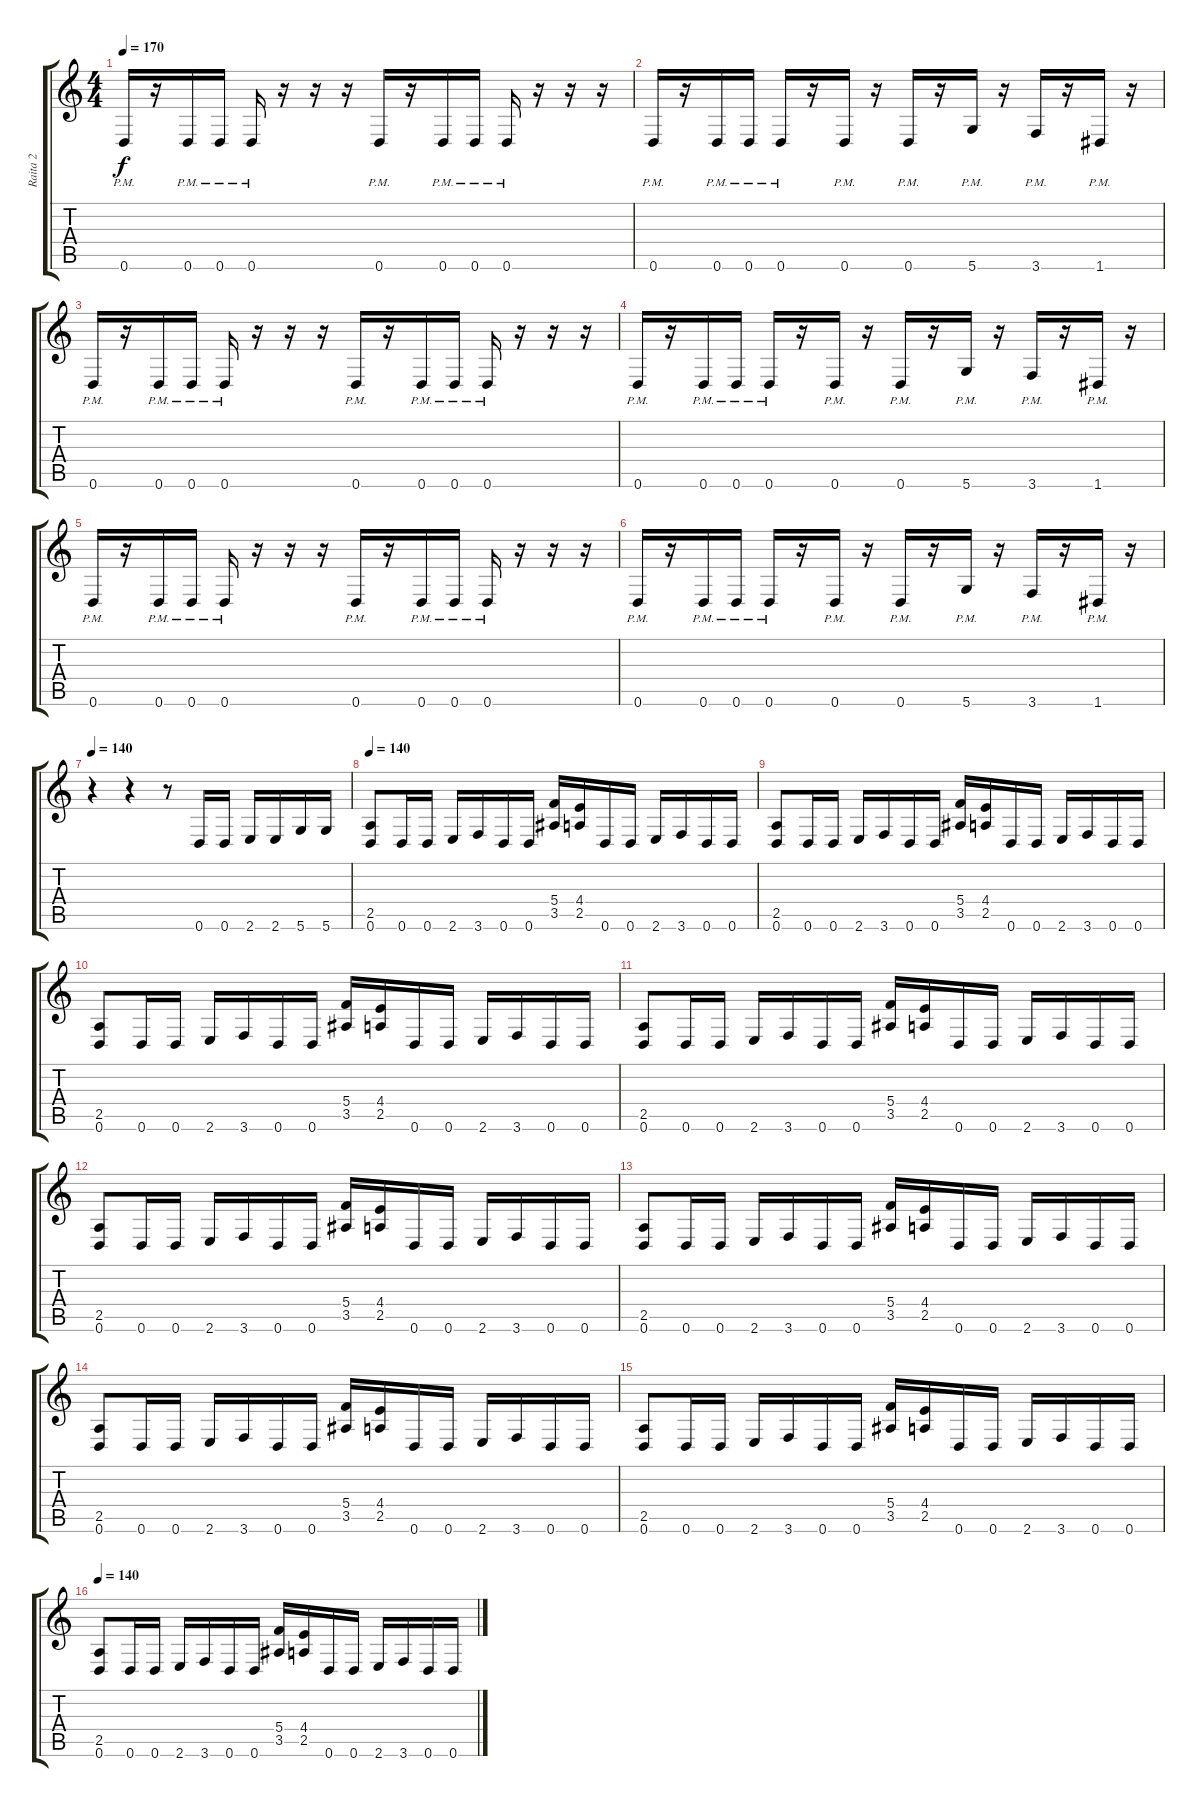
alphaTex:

\track ("Raita 2" "Raita 2") {instrument distortionguitar}
\staff {score tabs}
\tuning (D4 A3 F3 C3 G2 D2) {hide}
\ts (4 4)
\tempo 170
\clef g2
\ks c
0.6{pm}.16{dy f} r.16 0.6{pm}.16 0.6{pm}.16 0.6{pm}.16 r.16 r.16 r.16 0.6{pm}.16 r.16 0.6{pm}.16 0.6{pm}.16 0.6{pm}.16 r.16 r.16 r.16 |
0.6{pm}.16 r.16 0.6{pm}.16 0.6{pm}.16 0.6{pm}.16 r.16 0.6{pm}.16 r.16 0.6{pm}.16 r.16 5.6{pm}.16 r.16 3.6{pm}.16 r.16 1.6{pm}.16 r.16 |
0.6{pm}.16 r.16 0.6{pm}.16 0.6{pm}.16 0.6{pm}.16 r.16 r.16 r.16 0.6{pm}.16 r.16 0.6{pm}.16 0.6{pm}.16 0.6{pm}.16 r.16 r.16 r.16 |
0.6{pm}.16 r.16 0.6{pm}.16 0.6{pm}.16 0.6{pm}.16 r.16 0.6{pm}.16 r.16 0.6{pm}.16 r.16 5.6{pm}.16 r.16 3.6{pm}.16 r.16 1.6{pm}.16 r.16 |
0.6{pm}.16 r.16 0.6{pm}.16 0.6{pm}.16 0.6{pm}.16 r.16 r.16 r.16 0.6{pm}.16 r.16 0.6{pm}.16 0.6{pm}.16 0.6{pm}.16 r.16 r.16 r.16 |
0.6{pm}.16 r.16 0.6{pm}.16 0.6{pm}.16 0.6{pm}.16 r.16 0.6{pm}.16 r.16 0.6{pm}.16 r.16 5.6{pm}.16 r.16 3.6{pm}.16 r.16 1.6{pm}.16 r.16 |
\tempo 140
r.4 r.4 r.8 0.6.16 0.6.16 2.6.16 2.6.16 5.6.16 5.6.16 |
\tempo 140
(2.5 0.6).8 0.6.16 0.6.16 2.6.16 3.6.16 0.6.16 0.6.16 (5.4 3.5).16 (4.4 2.5).16 0.6.16 0.6.16 2.6.16 3.6.16 0.6.16 0.6.16 |
(2.5 0.6).8 0.6.16 0.6.16 2.6.16 3.6.16 0.6.16 0.6.16 (5.4 3.5).16 (4.4 2.5).16 0.6.16 0.6.16 2.6.16 3.6.16 0.6.16 0.6.16 |
(2.5 0.6).8 0.6.16 0.6.16 2.6.16 3.6.16 0.6.16 0.6.16 (5.4 3.5).16 (4.4 2.5).16 0.6.16 0.6.16 2.6.16 3.6.16 0.6.16 0.6.16 |
(2.5 0.6).8 0.6.16 0.6.16 2.6.16 3.6.16 0.6.16 0.6.16 (5.4 3.5).16 (4.4 2.5).16 0.6.16 0.6.16 2.6.16 3.6.16 0.6.16 0.6.16 |
(2.5 0.6).8 0.6.16 0.6.16 2.6.16 3.6.16 0.6.16 0.6.16 (5.4 3.5).16 (4.4 2.5).16 0.6.16 0.6.16 2.6.16 3.6.16 0.6.16 0.6.16 |
(2.5 0.6).8 0.6.16 0.6.16 2.6.16 3.6.16 0.6.16 0.6.16 (5.4 3.5).16 (4.4 2.5).16 0.6.16 0.6.16 2.6.16 3.6.16 0.6.16 0.6.16 |
(2.5 0.6).8 0.6.16 0.6.16 2.6.16 3.6.16 0.6.16 0.6.16 (5.4 3.5).16 (4.4 2.5).16 0.6.16 0.6.16 2.6.16 3.6.16 0.6.16 0.6.16 |
(2.5 0.6).8 0.6.16 0.6.16 2.6.16 3.6.16 0.6.16 0.6.16 (5.4 3.5).16 (4.4 2.5).16 0.6.16 0.6.16 2.6.16 3.6.16 0.6.16 0.6.16 |
\tempo 140
(2.5 0.6).8 0.6.16 0.6.16 2.6.16 3.6.16 0.6.16 0.6.16 (5.4 3.5).16 (4.4 2.5).16 0.6.16 0.6.16 2.6.16 3.6.16 0.6.16 0.6.16
